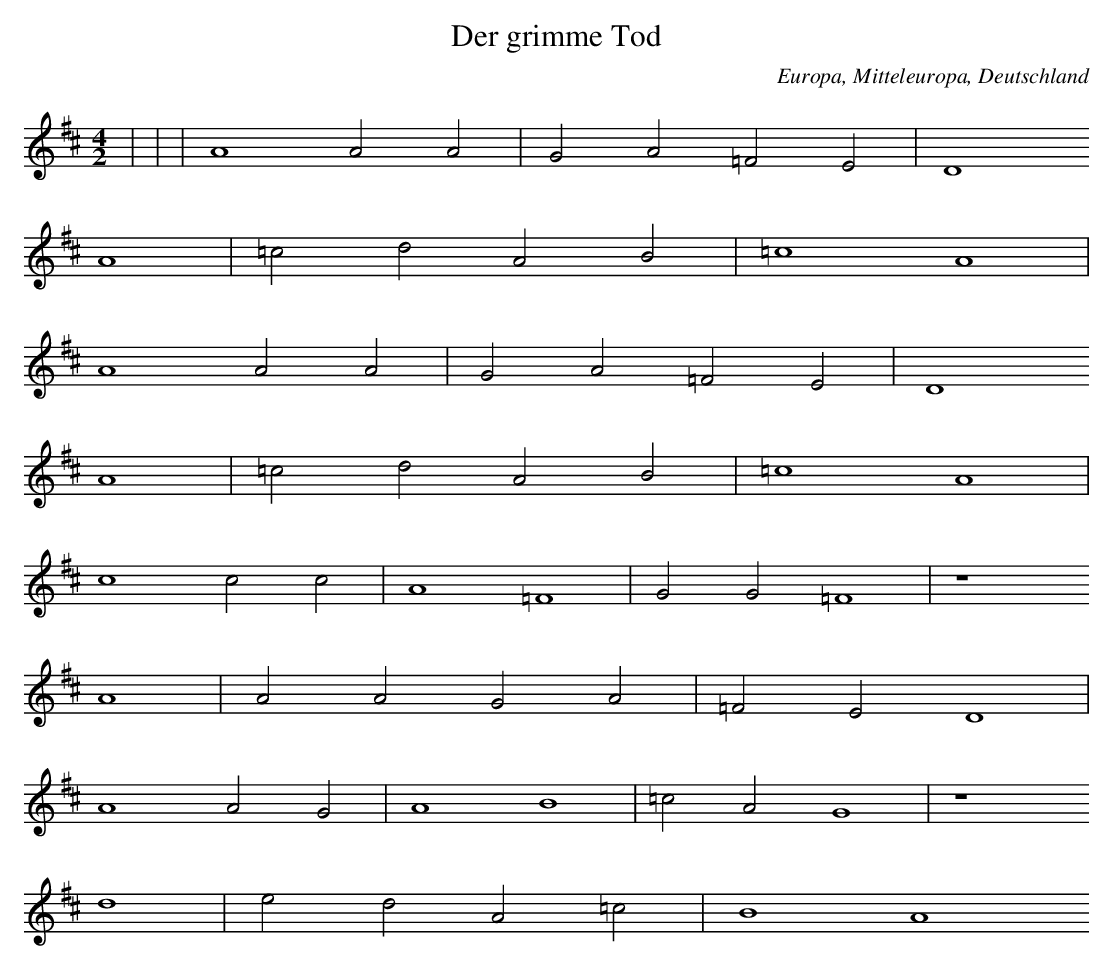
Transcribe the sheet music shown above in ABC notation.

X:1
T: Der grimme Tod
O: Europa, Mitteleuropa, Deutschland
M: 4/2
L: 1/2
K: D
 |  |  | A2AA | GA=FE | D2
A2 | =cdAB | =c2A2 |
A2AA | GA=FE | D2
A2 | =cdAB | =c2A2 |
c2cc | A2=F2 | GG=F2 | z2
A2 | AAGA | =FED2 |
A2AG | A2B2 | =cAG2 | z2
d2 | edA=c | B2A2
